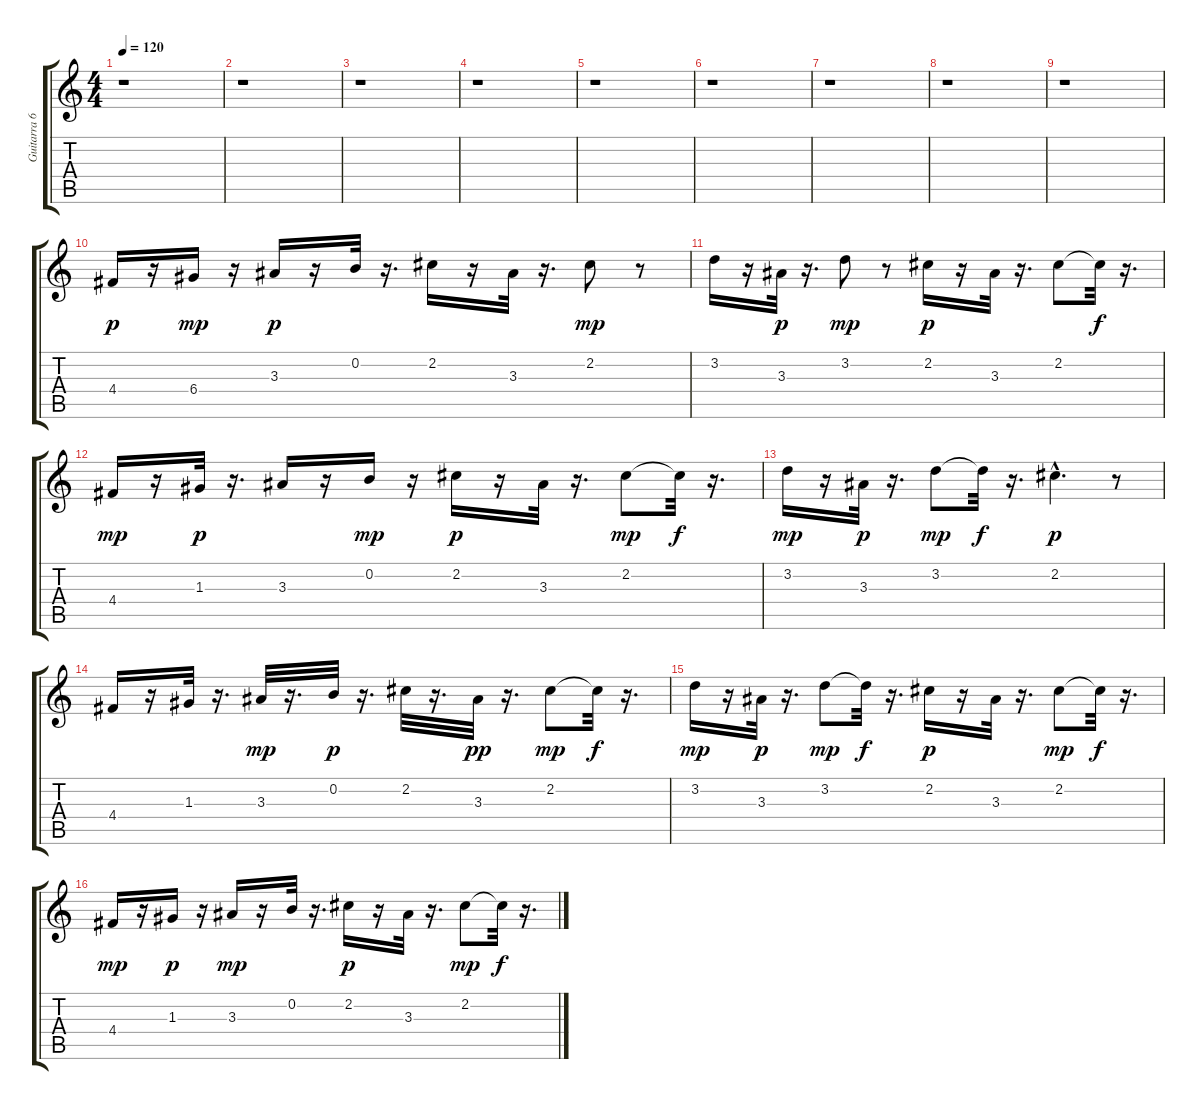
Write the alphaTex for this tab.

\track ("Guitarra 6" "Guitarra 6") {instrument distortionguitar}
\staff {score tabs}
\tuning (E4 B3 G3 D3 A2 E2) {hide}
\ts (4 4)
\tempo 120
\clef g2
\ks c
r.1{dy p instrument distortionguitar} |
r.1 |
r.1 |
r.1 |
r.1 |
r.1 |
r.1 |
r.1 |
r.1 |
4.4.16 r.16 6.4.16{dy mp} r.16 3.3.16{dy p} r.16 0.2.32 r.16{d} 2.2.16 r.16 3.3.32 r.16{d} 2.2.8{dy mp} r.8 |
3.2.16 r.16 3.3.32{dy p} r.16{d} 3.2.8{dy mp} r.8 2.2.16{dy p} r.16 3.3.32 r.16{d} 2.2.8 2.2{t}.32{dy f} r.16{d} |
4.4.16{dy mp} r.16 1.3.32{dy p} r.16{d} 3.3.16 r.16 0.2.16{dy mp} r.16 2.2.16{dy p} r.16 3.3.32 r.16{d} 2.2.8{dy mp} 2.2{t}.32{dy f} r.16{d} |
3.2.16{dy mp} r.16 3.3.32{dy p} r.16{d} 3.2.8{dy mp} 3.2{t}.32{dy f} r.16{d} 2.2{hac}.4{d dy p} r.8 |
4.4.16 r.16 1.3.32 r.16{d} 3.3.32{dy mp} r.16{d} 0.2.32{dy p} r.16{d} 2.2.32 r.16{d} 3.3.32{dy pp} r.16{d} 2.2.8{dy mp} 2.2{t}.32{dy f} r.16{d} |
3.2.16{dy mp} r.16 3.3.32{dy p} r.16{d} 3.2.8{dy mp} 3.2{t}.32{dy f} r.16{d} 2.2.16{dy p} r.16 3.3.32 r.16{d} 2.2.8{dy mp} 2.2{t}.32{dy f} r.16{d} |
4.4.16{dy mp} r.16 1.3.16{dy p} r.16 3.3.16{dy mp} r.16 0.2.32 r.16{d} 2.2.16{dy p} r.16 3.3.32 r.16{d} 2.2.8{dy mp} 2.2{t}.32{dy f} r.16{d}
